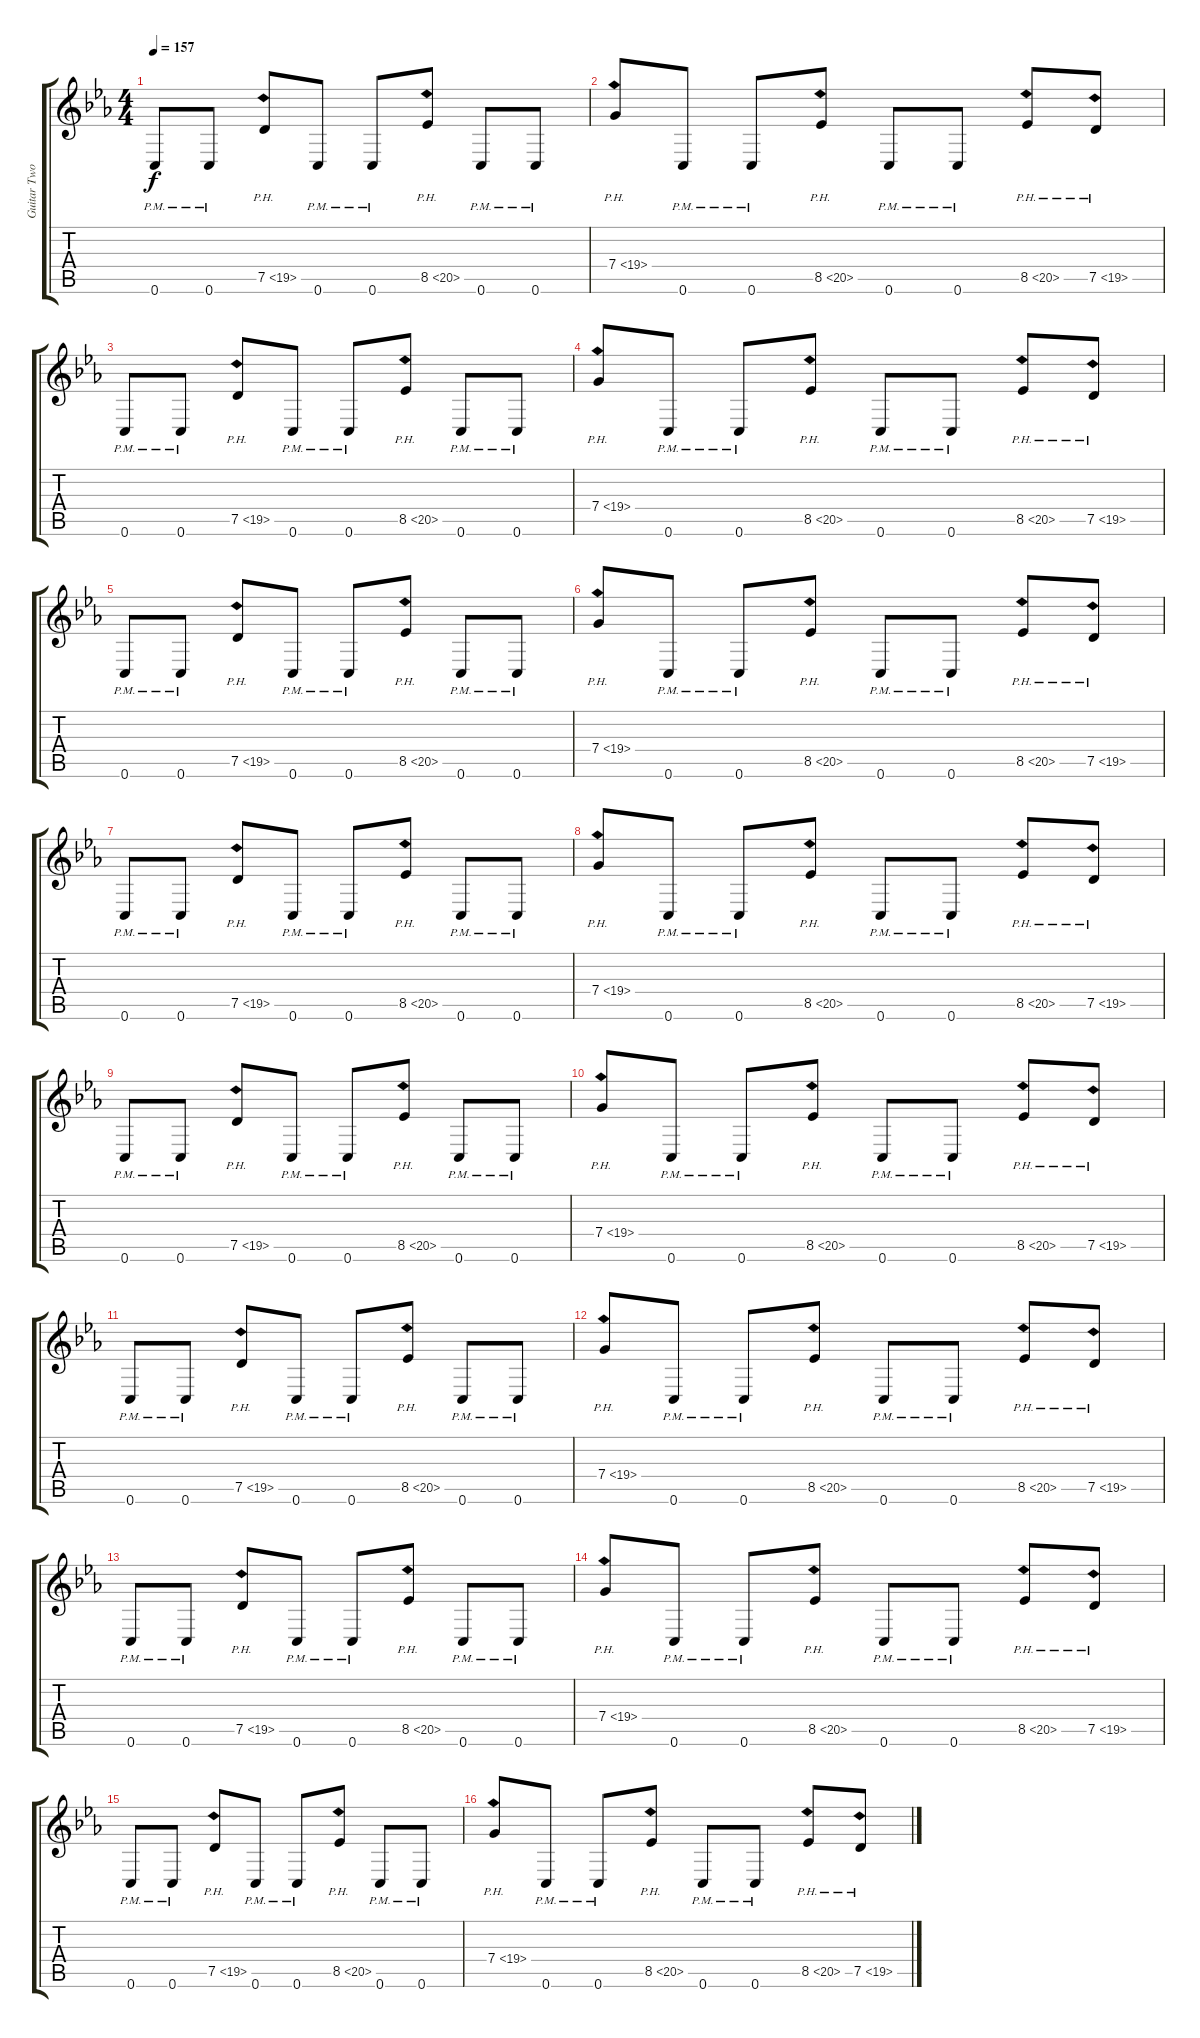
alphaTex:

\track ("Guitar Two" "Guitar Two") {instrument distortionguitar}
\staff {score tabs}
\tuning (E4 C4 G3 C3 G2 C2) {hide}
\ts (4 4)
\tempo 157
\clef g2
\ks cminor
0.6{pm}.8{dy f} 0.6{pm}.8 7.5{ph 12}.8 0.6{pm}.8 0.6{pm}.8 8.5{ph 12}.8 0.6{pm}.8 0.6{pm}.8 |
7.4{ph 12}.8 0.6{pm}.8 0.6{pm}.8 8.5{ph 12}.8 0.6{pm}.8 0.6{pm}.8 8.5{ph 12}.8 7.5{ph 12}.8 |
0.6{pm}.8{volume 14 balance 8} 0.6{pm}.8 7.5{ph 12}.8 0.6{pm}.8 0.6{pm}.8 8.5{ph 12}.8 0.6{pm}.8 0.6{pm}.8 |
7.4{ph 12}.8 0.6{pm}.8 0.6{pm}.8 8.5{ph 12}.8 0.6{pm}.8 0.6{pm}.8 8.5{ph 12}.8 7.5{ph 12}.8 |
0.6{pm}.8 0.6{pm}.8 7.5{ph 12}.8 0.6{pm}.8 0.6{pm}.8 8.5{ph 12}.8 0.6{pm}.8 0.6{pm}.8 |
7.4{ph 12}.8 0.6{pm}.8 0.6{pm}.8 8.5{ph 12}.8 0.6{pm}.8 0.6{pm}.8 8.5{ph 12}.8 7.5{ph 12}.8 |
0.6{pm}.8 0.6{pm}.8 7.5{ph 12}.8 0.6{pm}.8 0.6{pm}.8 8.5{ph 12}.8 0.6{pm}.8 0.6{pm}.8 |
7.4{ph 12}.8 0.6{pm}.8 0.6{pm}.8 8.5{ph 12}.8 0.6{pm}.8 0.6{pm}.8 8.5{ph 12}.8 7.5{ph 12}.8 |
0.6{pm}.8 0.6{pm}.8 7.5{ph 12}.8 0.6{pm}.8 0.6{pm}.8 8.5{ph 12}.8 0.6{pm}.8 0.6{pm}.8 |
7.4{ph 12}.8 0.6{pm}.8 0.6{pm}.8 8.5{ph 12}.8 0.6{pm}.8 0.6{pm}.8 8.5{ph 12}.8 7.5{ph 12}.8 |
0.6{pm}.8 0.6{pm}.8 7.5{ph 12}.8 0.6{pm}.8 0.6{pm}.8 8.5{ph 12}.8 0.6{pm}.8 0.6{pm}.8 |
7.4{ph 12}.8 0.6{pm}.8 0.6{pm}.8 8.5{ph 12}.8 0.6{pm}.8 0.6{pm}.8 8.5{ph 12}.8 7.5{ph 12}.8 |
0.6{pm}.8 0.6{pm}.8 7.5{ph 12}.8 0.6{pm}.8 0.6{pm}.8 8.5{ph 12}.8 0.6{pm}.8 0.6{pm}.8 |
7.4{ph 12}.8 0.6{pm}.8 0.6{pm}.8 8.5{ph 12}.8 0.6{pm}.8 0.6{pm}.8 8.5{ph 12}.8 7.5{ph 12}.8 |
0.6{pm}.8 0.6{pm}.8 7.5{ph 12}.8 0.6{pm}.8 0.6{pm}.8 8.5{ph 12}.8 0.6{pm}.8 0.6{pm}.8 |
7.4{ph 12}.8 0.6{pm}.8 0.6{pm}.8 8.5{ph 12}.8 0.6{pm}.8 0.6{pm}.8 8.5{ph 12}.8 7.5{ph 12}.8
